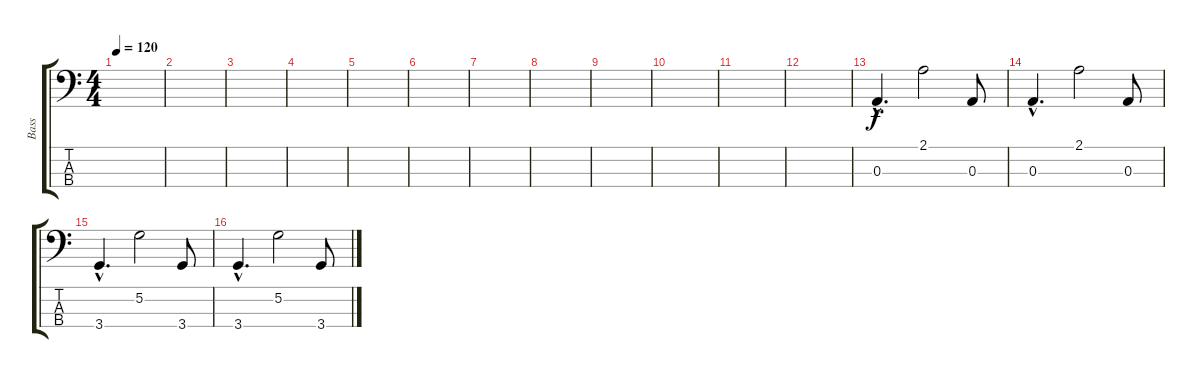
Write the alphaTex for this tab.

\track ("Bass" "Bass") {instrument acousticbass}
\staff {score tabs}
\tuning (G2 D2 A1 E1) {hide}
\ts (4 4)
\tempo 120
\clef f4
\ks c
|
|
|
|
|
|
|
|
|
|
|
|
0.3{hac}.4{d} 2.1.2 0.3.8 |
0.3{hac}.4{d} 2.1.2 0.3.8 |
3.4{hac}.4{d} 5.2.2 3.4.8 |
3.4{hac}.4{d} 5.2.2 3.4.8
